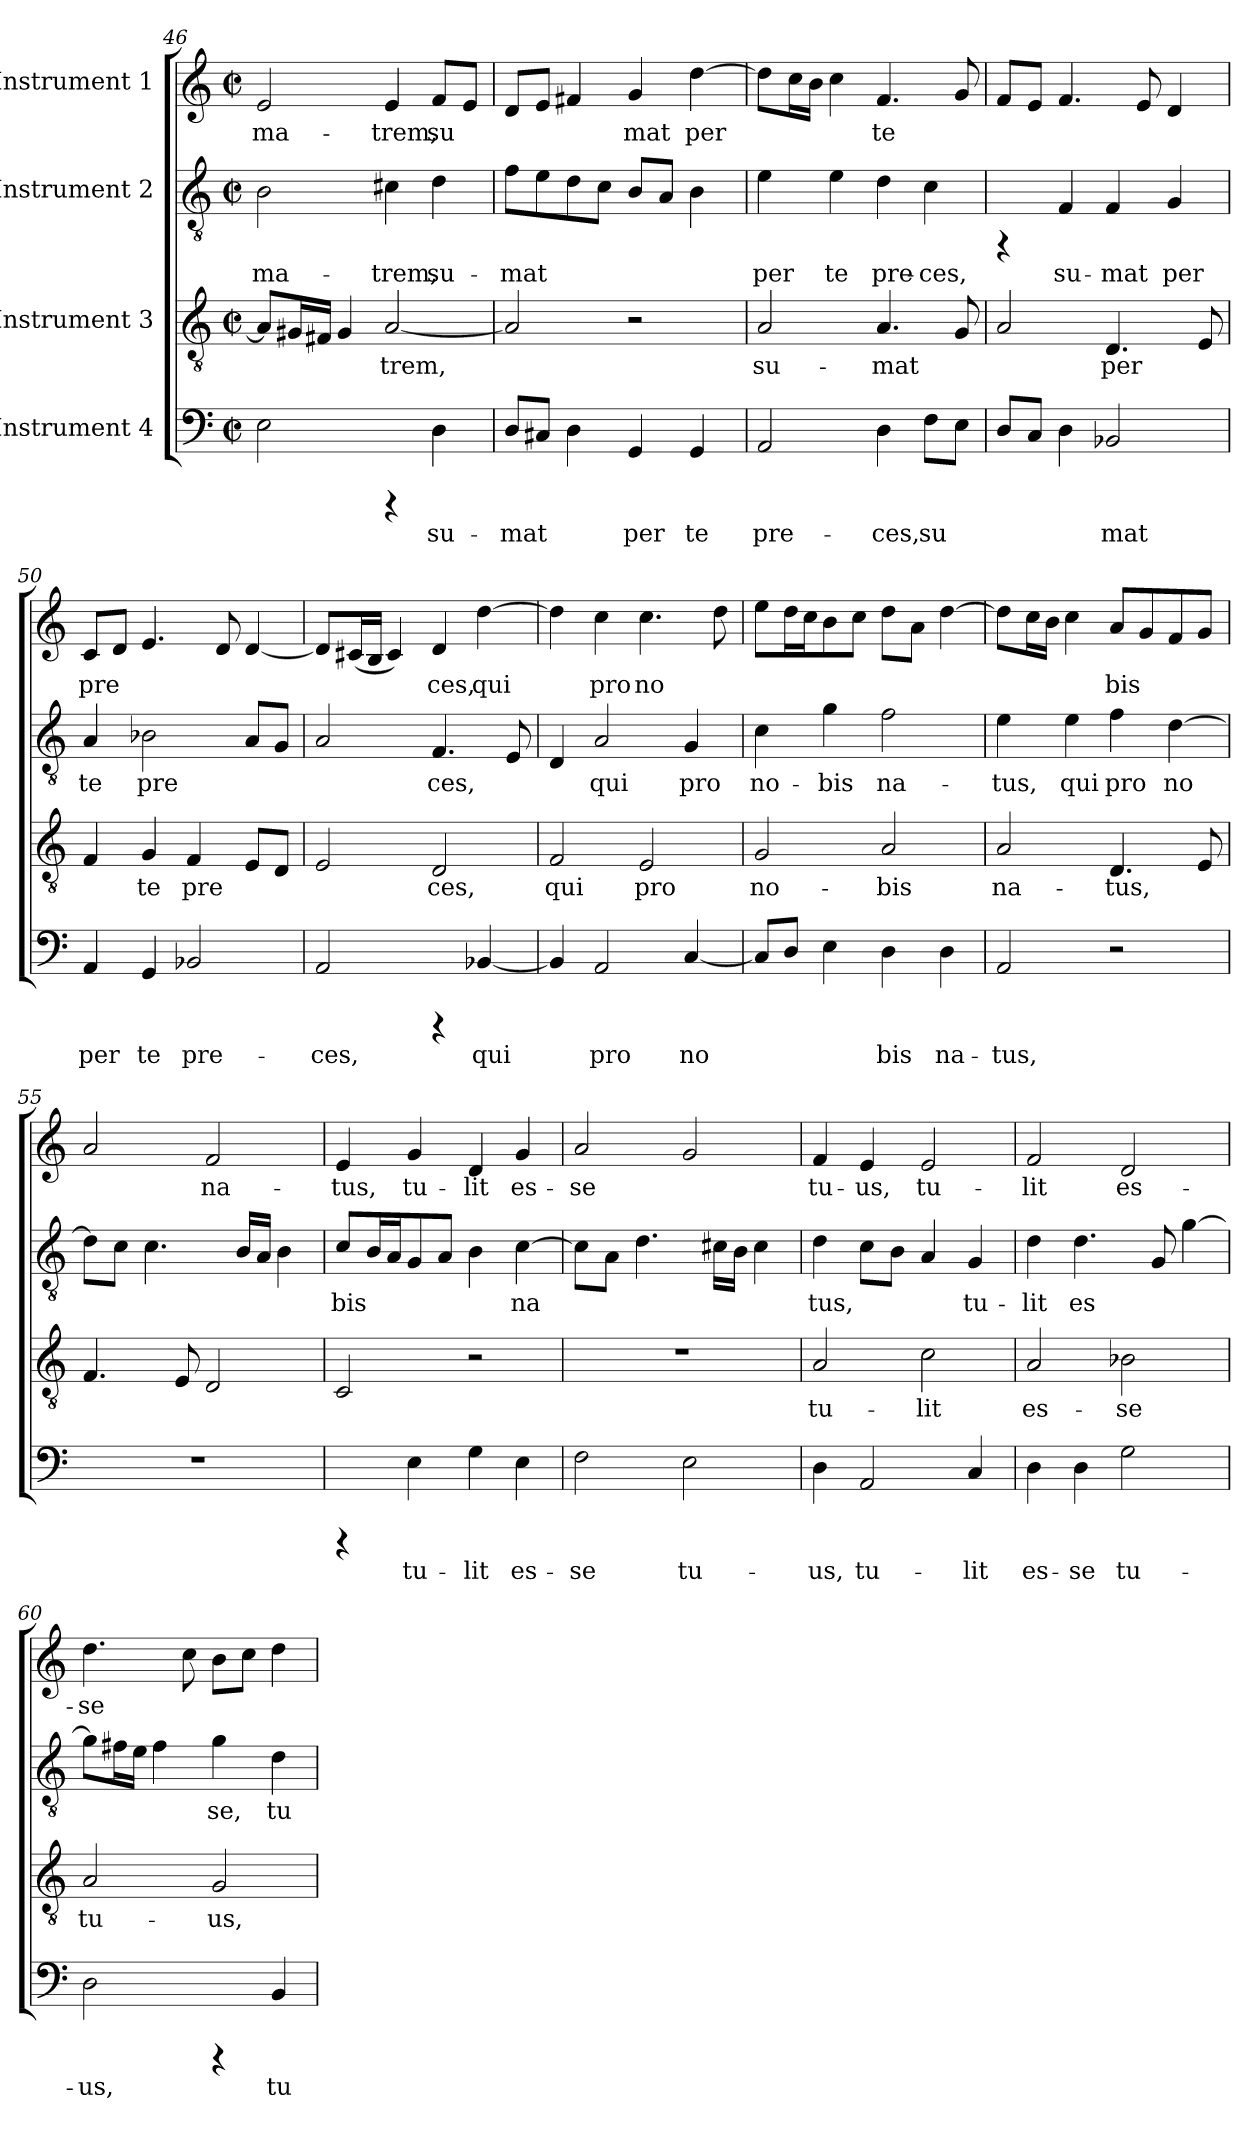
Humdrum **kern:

**kern	**text	**kern	**text	**kern	**text	**kern	**text
*part4	*part4	*part3	*part3	*part2	*part2	*part1	*part1
*staff4	*staff4	*staff3	*staff3	*staff2	*staff2	*staff1	*staff1
*I"Instrument 4	*	*I"Instrument 3	*	*I"Instrument 2	*	*I"Instrument 1	*
*clefF4	*	*clefGv2	*	*clefGv2	*	*clefG2	*
*k[]	*	*k[]	*	*k[]	*	*k[]	*
*C:	*	*C:	*	*C:	*	*C:	*
*M2/2	*	*M2/2	*	*M2/2	*	*M2/2	*
*met(c|)	*	*met(c|)	*	*met(c|)	*	*met(c|)	*
=46	=46	=46	=46	=46	=46	=46	=46
!	!LO:LY:b:rj	!	!LO:LY:b:rj	!	!LO:LY:b:rj	!	!LO:LY:b:rj
2E\	.	8A/L]	--	2B\	ma-	2e/	ma-
!	!	!	!LO:LY:b:rj	!	!	!	!
.	.	16G#/	--	.	.	.	.
!	!	!	!LO:LY:b:rj	!	!	!	!
.	.	16F#/J	--	.	.	.	.
!	!	!	!LO:LY:b:rj	!	!	!	!
.	.	4G#/	--	.	.	.	.
!	!	!	!LO:LY:b:rj	!	!LO:LY:b:rj	!	!LO:LY:b:rj
4rCCC	.	[<2A/	-trem,	4c#X\	-trem,	4e/	-trem,
!	!LO:LY:b:rj	!	!	!	!LO:LY:b:rj	!	!LO:LY:b:rj
4D\	su-	.	.	4d\	su-	8f/L	su-
!	!	!	!	!	!	!	!LO:LY:b:rj
.	.	.	.	.	.	8e/J	--
=47	=47	=47	=47	=47	=47	=47	=47
!	!LO:LY:b:rj	!	!LO:LY:b:rj	!	!LO:LY:b:rj	!	!LO:LY:b:rj
8D/L	-mat	2A/]	.	8f\L	-mat	8d/L	--
!	!LO:LY:b:rj	!	!	!	!LO:LY:b:rj	!	!LO:LY:b:rj
8C#X/J	.	.	.	8e\	.	8e/J	--
!	!LO:LY:b:rj	!	!	!	!LO:LY:b:rj	!	!LO:LY:b:rj
4D\	.	.	.	8d\	.	4f#X/	--
!	!	!	!	!	!LO:LY:b:rj	!	!
.	.	.	.	8c\J	.	.	.
!	!LO:LY:b:rj	!	!	!	!LO:LY:b:rj	!	!LO:LY:b:rj
4GG/	per	2r	.	8B/L	.	4g/	-mat
!	!	!	!	!	!LO:LY:b:rj	!	!
.	.	.	.	8A/J	.	.	.
!	!LO:LY:b:rj	!	!	!	!LO:LY:b:rj	!	!LO:LY:b:rj
4GG/	te	.	.	4B\	.	[>4dd\	per
=48	=48	=48	=48	=48	=48	=48	=48
!	!LO:LY:b:rj	!	!LO:LY:b:rj	!	!LO:LY:b:rj	!	!LO:LY:b:rj
2AA/	pre-	2A/	su-	4e\	per	8dd\L]	.
!	!	!	!	!	!	!	!LO:LY:b:rj
.	.	.	.	.	.	16cc\	.
!	!	!	!	!	!	!	!LO:LY:b:rj
.	.	.	.	.	.	16b\J	.
!	!	!	!	!	!LO:LY:b:rj	!	!LO:LY:b:rj
.	.	.	.	4e\	te	4cc\	.
!	!LO:LY:b:rj	!	!LO:LY:b:rj	!	!LO:LY:b:rj	!	!LO:LY:b:rj
4D\	-ces,	4.A/	-mat	4d\	pre-	4.f/	te
!	!LO:LY:b:rj	!	!	!	!LO:LY:b:rj	!	!
8F\L	su-	.	.	4c\	-ces,	.	.
!	!LO:LY:b:rj	!	!LO:LY:b:rj	!	!	!	!LO:LY:b:rj
8E\J	--	8G/	.	.	.	8g/	.
=49	=49	=49	=49	=49	=49	=49	=49
!	!LO:LY:b:rj	!	!LO:LY:b:rj	!	!	!	!LO:LY:b:rj
8D/L	--	2A/	.	4rFF	.	8f/L	.
!	!LO:LY:b:rj	!	!	!	!	!	!LO:LY:b:rj
8C/J	--	.	.	.	.	8e/J	.
!	!LO:LY:b:rj	!	!	!	!LO:LY:b:rj	!	!LO:LY:b:rj
4D\	--	.	.	4F/	su-	4.f/	.
!	!LO:LY:b:rj	!	!LO:LY:b:rj	!	!LO:LY:b:rj	!	!
2BB-X/	-mat	4.D/	per	4F/	-mat	.	.
!	!	!	!	!	!	!	!LO:LY:b:rj
.	.	.	.	.	.	8e/	.
!	!	!	!	!	!LO:LY:b:rj	!	!LO:LY:b:rj
.	.	.	.	4G/	per	4d/	.
!	!	!	!LO:LY:b:rj	!	!	!	!
.	.	8E/	.	.	.	.	.
!!LO:PB:g=z
=50	=50	=50	=50	=50	=50	=50	=50
!	!LO:LY:b:rj	!	!LO:LY:b:rj	!	!LO:LY:b:rj	!	!LO:LY:b:rj
4AA/	per	4F/	.	4A/	te	8c/L	pre-
!	!	!	!	!	!	!	!LO:LY:b:rj
.	.	.	.	.	.	8d/J	--
!	!LO:LY:b:rj	!	!LO:LY:b:rj	!	!LO:LY:b:rj	!	!LO:LY:b:rj
4GG/	te	4G/	te	2B-X\	pre-	4.e/	--
!	!LO:LY:b:rj	!	!LO:LY:b:rj	!	!	!	!
2BB-X/	pre-	4F/	pre-	.	.	.	.
!	!	!	!	!	!	!	!LO:LY:b:rj
.	.	.	.	.	.	8d/	--
!	!	!	!LO:LY:b:rj	!	!LO:LY:b:rj	!	!LO:LY:b:rj
.	.	8E/L	--	8A/L	--	[<4d/	--
!	!	!	!LO:LY:b:rj	!	!LO:LY:b:rj	!	!
.	.	8D/J	--	8G/J	--	.	.
=51	=51	=51	=51	=51	=51	=51	=51
!	!LO:LY:b:rj	!	!LO:LY:b:rj	!	!LO:LY:b:rj	!	!LO:LY:b:rj
2AA/	-ces,	2E/	--	2A/	--	8d/L]	--
!	!	!	!	!	!	!	!LO:LY:b:rj
.	.	.	.	.	.	(<16c#X/	--
!	!	!	!	!	!	!	!LO:LY:b:rj
.	.	.	.	.	.	16B/J	--
!	!	!	!	!	!	!	!LO:LY:b:rj
.	.	.	.	.	.	4c#/)	--
!	!	!	!LO:LY:b:rj	!	!LO:LY:b:rj	!	!LO:LY:b:rj
4rCCC	.	2D/	-ces,	4.F/	-ces,	4d/	-ces,
!	!LO:LY:b:rj	!	!	!	!	!	!LO:LY:b:rj
[<4BB-X/	qui	.	.	.	.	[>4dd\	qui
!	!	!	!	!	!LO:LY:b:rj	!	!
.	.	.	.	8E/	.	.	.
=52	=52	=52	=52	=52	=52	=52	=52
!	!LO:LY:b:rj	!	!LO:LY:b:rj	!	!LO:LY:b:rj	!	!LO:LY:b:rj
4BB-/]	.	2F/	qui	4D/	.	4dd\]	.
!	!LO:LY:b:rj	!	!	!	!LO:LY:b:rj	!	!LO:LY:b:rj
2AA/	pro	.	.	2A/	qui	4cc\	pro
!	!	!	!LO:LY:b:rj	!	!	!	!LO:LY:b:rj
.	.	2E/	pro	.	.	4.cc\	no-
!	!LO:LY:b:rj	!	!	!	!LO:LY:b:rj	!	!
[<4C/	no-	.	.	4G/	pro	.	.
!	!	!	!	!	!	!	!LO:LY:b:rj
.	.	.	.	.	.	8dd\	--
=53	=53	=53	=53	=53	=53	=53	=53
!	!LO:LY:b:rj	!	!LO:LY:b:rj	!	!LO:LY:b:rj	!	!LO:LY:b:rj
8C/L]	--	2G/	no-	4c\	no-	8ee\L	--
!	!LO:LY:b:rj	!	!	!	!	!	!LO:LY:b:rj
8D/J	--	.	.	.	.	16dd\	--
!	!	!	!	!	!	!	!LO:LY:b:rj
.	.	.	.	.	.	16cc\	--
!	!LO:LY:b:rj	!	!	!	!LO:LY:b:rj	!	!LO:LY:b:rj
4E\	--	.	.	4g\	-bis	8b\	--
!	!	!	!	!	!	!	!LO:LY:b:rj
.	.	.	.	.	.	8cc\J	--
!	!LO:LY:b:rj	!	!LO:LY:b:rj	!	!LO:LY:b:rj	!	!LO:LY:b:rj
4D\	-bis	2A/	-bis	2f\	na-	8dd\L	--
!	!	!	!	!	!	!	!LO:LY:b:rj
.	.	.	.	.	.	8a\J	--
!	!LO:LY:b:rj	!	!	!	!	!	!LO:LY:b:rj
4D\	na-	.	.	.	.	[>4dd\	--
=54	=54	=54	=54	=54	=54	=54	=54
!	!LO:LY:b:rj	!	!LO:LY:b:rj	!	!LO:LY:b:rj	!	!LO:LY:b:rj
2AA/	-tus,	2A/	na-	4e\	-tus,	8dd\L]	--
!	!	!	!	!	!	!	!LO:LY:b:rj
.	.	.	.	.	.	16cc\	--
!	!	!	!	!	!	!	!LO:LY:b:rj
.	.	.	.	.	.	16b\J	--
!	!	!	!	!	!LO:LY:b:rj	!	!LO:LY:b:rj
.	.	.	.	4e\	qui	4cc\	--
!	!	!	!LO:LY:b:rj	!	!LO:LY:b:rj	!	!LO:LY:b:rj
2r	.	4.D/	-tus,	4f\	pro	8a/L	-bis
!	!	!	!	!	!	!	!LO:LY:b:rj
.	.	.	.	.	.	8g/	.
!	!	!	!	!	!LO:LY:b:rj	!	!LO:LY:b:rj
.	.	.	.	[<4d\	no-	8f/	.
!	!	!	!LO:LY:b:rj	!	!	!	!LO:LY:b:rj
.	.	8E/	.	.	.	8g/J	.
!!LO:LB:g=z
=55	=55	=55	=55	=55	=55	=55	=55
!	!	!	!LO:LY:b:rj	!	!LO:LY:b:rj	!	!LO:LY:b:rj
1r	.	4.F/	.	8d\L]	--	2a/	.
!	!	!	!	!	!LO:LY:b:rj	!	!
.	.	.	.	8c\J	--	.	.
!	!	!	!	!	!LO:LY:b:rj	!	!
.	.	.	.	4.c\	--	.	.
!	!	!	!LO:LY:b:rj	!	!	!	!
.	.	8E/	.	.	.	.	.
!	!	!	!LO:LY:b:rj	!	!	!	!LO:LY:b:rj
.	.	2D/	.	.	.	2f/	na-
!	!	!	!	!	!LO:LY:b:rj	!	!
.	.	.	.	16B/L	--	.	.
!	!	!	!	!	!LO:LY:b:rj	!	!
.	.	.	.	16A/J	--	.	.
!	!	!	!	!	!LO:LY:b:rj	!	!
.	.	.	.	4B\	--	.	.
=56	=56	=56	=56	=56	=56	=56	=56
!	!	!	!LO:LY:b:rj	!	!LO:LY:b:rj	!	!LO:LY:b:rj
4rCCC	.	2C/	.	8c/L	-bis	4e/	-tus,
!	!	!	!	!	!LO:LY:b:rj	!	!
.	.	.	.	16B/	.	.	.
!	!	!	!	!	!LO:LY:b:rj	!	!
.	.	.	.	16A/	.	.	.
!	!LO:LY:b:rj	!	!	!	!LO:LY:b:rj	!	!LO:LY:b:rj
4E\	tu-	.	.	8G/	.	4g/	tu-
!	!	!	!	!	!LO:LY:b:rj	!	!
.	.	.	.	8A/J	.	.	.
!	!LO:LY:b:rj	!	!	!	!LO:LY:b:rj	!	!LO:LY:b:rj
4G\	-lit	2r	.	4B\	.	4d/	-lit
!	!LO:LY:b:rj	!	!	!	!LO:LY:b:rj	!	!LO:LY:b:rj
4E\	es-	.	.	[>4c\	na-	4g/	es-
=57	=57	=57	=57	=57	=57	=57	=57
!	!LO:LY:b:rj	!	!	!	!LO:LY:b:rj	!	!LO:LY:b:rj
2F\	-se	1r	.	8c\L]	--	2a/	-se
!	!	!	!	!	!LO:LY:b:rj	!	!
.	.	.	.	8A\J	--	.	.
!	!	!	!	!	!LO:LY:b:rj	!	!
.	.	.	.	4.d\	--	.	.
!	!LO:LY:b:rj	!	!	!	!	!	!LO:LY:b:rj
2E\	tu-	.	.	.	.	2g/	.
!	!	!	!	!	!LO:LY:b:rj	!	!
.	.	.	.	16c#\L	--	.	.
!	!	!	!	!	!LO:LY:b:rj	!	!
.	.	.	.	16B\J	--	.	.
!	!	!	!	!	!LO:LY:b:rj	!	!
.	.	.	.	4c#\	--	.	.
=58	=58	=58	=58	=58	=58	=58	=58
!	!LO:LY:b:rj	!	!LO:LY:b:rj	!	!LO:LY:b:rj	!	!LO:LY:b:rj
4D\	-us,	2A/	tu-	4d\	-tus,	4f/	tu-
!	!LO:LY:b:rj	!	!	!	!LO:LY:b:rj	!	!LO:LY:b:rj
2AA/	tu-	.	.	8c\L	.	4e/	-us,
!	!	!	!	!	!LO:LY:b:rj	!	!
.	.	.	.	8B\J	.	.	.
!	!	!	!LO:LY:b:rj	!	!LO:LY:b:rj	!	!LO:LY:b:rj
.	.	2c\	-lit	4A/	.	2e/	tu-
!	!LO:LY:b:rj	!	!	!	!LO:LY:b:rj	!	!
4C/	-lit	.	.	4G/	tu-	.	.
=59	=59	=59	=59	=59	=59	=59	=59
!	!LO:LY:b:rj	!	!LO:LY:b:rj	!	!LO:LY:b:rj	!	!LO:LY:b:rj
4D\	es-	2A/	es-	4d\	-lit	2f/	-lit
!	!LO:LY:b:rj	!	!	!	!LO:LY:b:rj	!	!
4D\	-se	.	.	4.d\	es-	.	.
!	!LO:LY:b:rj	!	!LO:LY:b:rj	!	!	!	!LO:LY:b:rj
2G\	tu-	2B-X\	-se	.	.	2d/	es-
!	!	!	!	!	!LO:LY:b:rj	!	!
.	.	.	.	8G/	--	.	.
!	!	!	!	!	!LO:LY:b:rj	!	!
.	.	.	.	[>4g\	--	.	.
=60	=60	=60	=60	=60	=60	=60	=60
!	!LO:LY:b:rj	!	!LO:LY:b:rj	!	!LO:LY:b:rj	!	!LO:LY:b:rj
2D\	-us,	2A/	tu-	8g\L]	--	4.dd\	-se
!	!	!	!	!	!LO:LY:b:rj	!	!
.	.	.	.	16f#X\	--	.	.
!	!	!	!	!	!LO:LY:b:rj	!	!
.	.	.	.	16e\J	--	.	.
!	!	!	!	!	!LO:LY:b:rj	!	!
.	.	.	.	4f#\	--	.	.
!	!	!	!	!	!	!	!LO:LY:b:rj
.	.	.	.	.	.	8cc\	.
!	!	!	!LO:LY:b:rj	!	!LO:LY:b:rj	!	!LO:LY:b:rj
4rCCC	.	2G/	-us,	4g\	-se,	8b\L	.
!	!	!	!	!	!	!	!LO:LY:b:rj
.	.	.	.	.	.	8cc\J	.
!	!LO:LY:b:rj	!	!	!	!LO:LY:b:rj	!	!LO:LY:b:rj
4BB/	tu-	.	.	4d\	tu-	4dd\	.
=	=	=	=	=	=	=	=
*-	*-	*-	*-	*-	*-	*-	*-
